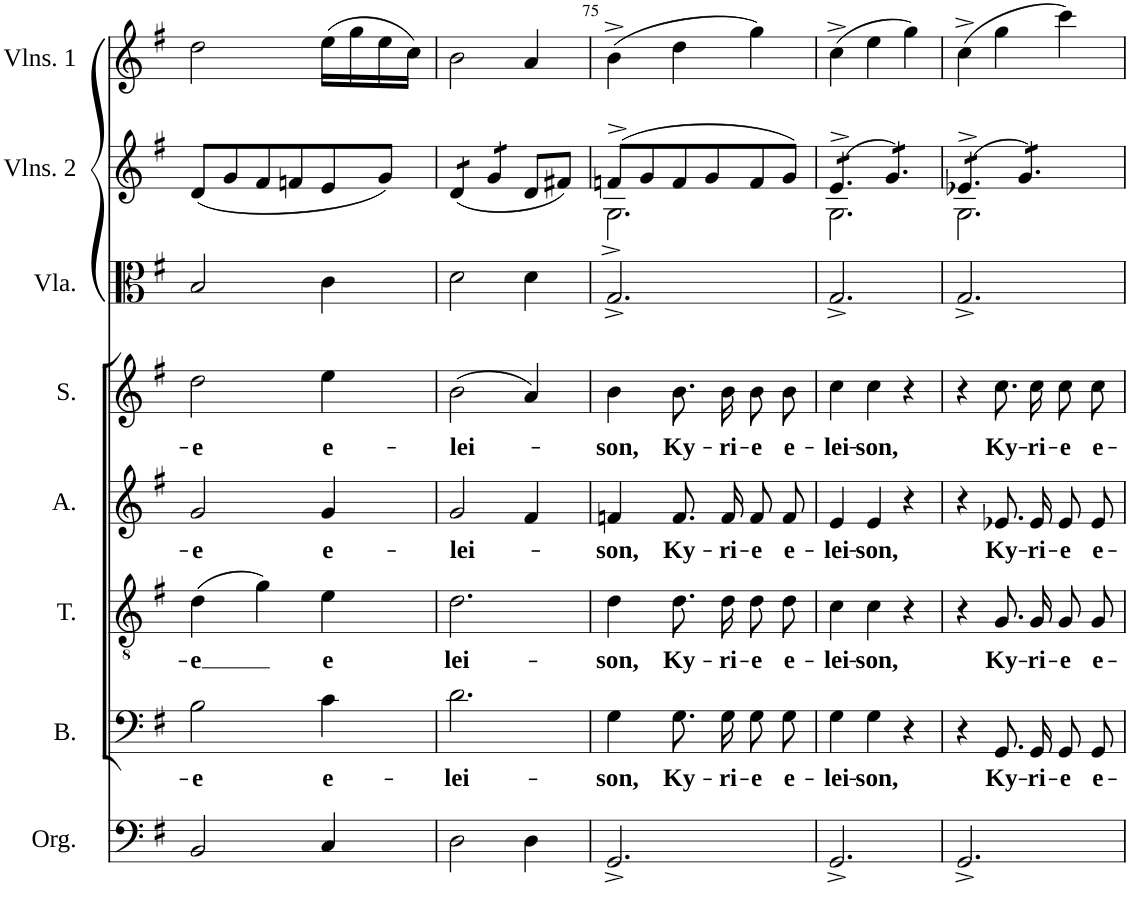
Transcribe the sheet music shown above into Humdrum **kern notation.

**kern	**kern	**text	**kern	**text	**kern	**text	**kern	**text	**kern	**kern	**kern
*part8	*part7	*part7	*part6	*part6	*part5	*part5	*part4	*part4	*part3	*part2	*part1
*staff8	*staff7	*staff7	*staff6	*staff6	*staff5	*staff5	*staff4	*staff4	*staff3	*staff2	*staff1
*I"Organ	*I"Bass	*	*I"Tenor	*	*I"Alto	*	*I"Soprano	*	*I"Viola	*I"Violins 2	*I"Violins 1
*I'Org.	*I'B.	*	*I'T.	*	*I'A.	*	*I'S.	*	*I'Vla.	*I'Vlns. 2	*I'Vlns. 1
!!LO:PB:g=z
*clefF4	*clefF4	*	*clefGv2	*	*clefG2	*	*clefG2	*	*clefC3	*clefG2	*clefG2
*k[f#]	*k[f#]	*	*k[f#]	*	*k[f#]	*	*k[f#]	*	*k[f#]	*k[f#]	*k[f#]
*M3/4	*M3/4	*	*M3/4	*	*M3/4	*	*M3/4	*	*M3/4	*M3/4	*M3/4
=73	=73	=73	=73	=73	=73	=73	=73	=73	=73	=73	=73
!	!	!LO:LY:b	!	!LO:LY:b	!	!LO:LY:b	!	!LO:LY:b	!	!	!
2BB/	2B\	-e	(4d\	-e	2g/	-e	2dd\	-e	2B/	(8d/L	2dd\
.	.	.	.	.	.	.	.	.	.	8g/	.
.	.	.	4g\)	.	.	.	.	.	.	8f#/	.
.	.	.	.	.	.	.	.	.	.	8fn/	.
!	!	!LO:LY:b	!	!LO:LY:b	!	!LO:LY:b	!	!LO:LY:b	!	!	!
4C/	4c\	e-	4e\	e	4g/	e-	4ee\	e-	4c\	8e/	(16ee\LL
.	.	.	.	.	.	.	.	.	.	.	16gg\
.	.	.	.	.	.	.	.	.	.	8g/J)	16ee\
.	.	.	.	.	.	.	.	.	.	.	16cc\JJ)
=74	=74	=74	=74	=74	=74	=74	=74	=74	=74	=74	=74
!	!	!LO:LY:b	!	!LO:LY:b	!	!LO:LY:b	!	!LO:LY:b	!	!	!
*	*	*	*	*	*	*	*	*	*	*tremolo	*
2D\	2.d\	-lei-	2.d\	-lei-	2g/	-lei-	(2b\	-lei-	2d\	(8d/L	2b\
.	.	.	.	.	.	.	.	.	.	(8d/J	.
.	.	.	.	.	.	.	.	.	.	8g/L	.
.	.	.	.	.	.	.	.	.	.	8g/J	.
*	*	*	*	*	*	*	*	*	*	*Xtremolo	*
4D\	.	.	.	.	4f#/	.	4a/)	.	4d\	8d/L	4a/
.	.	.	.	.	.	.	.	.	.	8f#X/J)	.
=75	=75	=75	=75	=75	=75	=75	=75	=75	=75	=75	=75
!	!	!LO:LY:b	!	!LO:LY:b	!	!LO:LY:b	!	!LO:LY:b	!	!	!
*	*	*	*	*	*	*	*	*	*	*^	*
2.GG^/	4G\	-son,	4d\	-son,	4fn/	-son,	4b\	-son,	2.G^/	(8fn^/L	2.G^\	(4b^\
.	.	.	.	.	.	.	.	.	.	8g/	.	.
!	!	!LO:LY:b	!	!LO:LY:b	!	!LO:LY:b	!	!LO:LY:b	!	!	!	!
.	8.G\L	Ky-	8.d\L	Ky-	8.f/L	Ky-	8.b\L	Ky-	.	8f/	.	4dd\
.	.	.	.	.	.	.	.	.	.	8g/	.	.
!	!	!LO:LY:b	!	!LO:LY:b	!	!LO:LY:b	!	!LO:LY:b	!	!	!	!
.	16G\Jk	-ri-	16d\Jk	-ri-	16f/Jk	-ri-	16b\Jk	-ri-	.	.	.	.
!	!	!LO:LY:b	!	!LO:LY:b	!	!LO:LY:b	!	!LO:LY:b	!	!	!	!
.	8G\L	-e	8d\L	-e	8f/L	-e	8b\L	-e	.	8f/	.	4gg\)
!	!	!LO:LY:b	!	!LO:LY:b	!	!LO:LY:b	!	!LO:LY:b	!	!	!	!
.	8G\J	e-	8d\J	e-	8f/J	e-	8b\J	e-	.	8g/J)	.	.
=76	=76	=76	=76	=76	=76	=76	=76	=76	=76	=76	=76	=76
!	!	!LO:LY:b	!	!LO:LY:b	!	!LO:LY:b	!	!LO:LY:b	!	!	!	!
*	*	*	*	*	*	*	*	*	*	*tremolo	*	*
2.GG^/	4G\	-lei-	4c\	-lei-	4e/	-lei-	4cc\	-lei-	2.G^/	(8e^/L	2.G\	(4cc^\
.	.	.	.	.	.	.	.	.	.	(8e^/	.	.
!	!	!LO:LY:b	!	!LO:LY:b	!	!LO:LY:b	!	!LO:LY:b	!	!	!	!
.	4G\	-son,	4c\	-son,	4e/	-son,	4cc\	-son,	.	(8e^/J	.	4ee\
.	.	.	.	.	.	.	.	.	.	8g/)L	.	.
.	4r	.	4r	.	4r	.	4r	.	.	8g/)	.	4gg\)
.	.	.	.	.	.	.	.	.	.	8g/)J	.	.
=77	=77	=77	=77	=77	=77	=77	=77	=77	=77	=77	=77	=77
2.GG^/	4r	.	4r	.	4r	.	4r	.	2.G^/	(8e-X^/L	2.G\	(4cc^\
.	.	.	.	.	.	.	.	.	.	(8e-X^/	.	.
!	!	!LO:LY:b	!	!LO:LY:b	!	!LO:LY:b	!	!LO:LY:b	!	!	!	!
.	8.GG/L	Ky-	8.G/L	Ky-	8.e-X/L	Ky-	8.cc\L	Ky-	.	(8e-X^/J	.	4gg\
.	.	.	.	.	.	.	.	.	.	8g/)L	.	.
!	!	!LO:LY:b	!	!LO:LY:b	!	!LO:LY:b	!	!LO:LY:b	!	!	!	!
.	16GG/Jk	-ri-	16G/Jk	-ri-	16e-/Jk	-ri-	16cc\Jk	-ri-	.	.	.	.
!	!	!LO:LY:b	!	!LO:LY:b	!	!LO:LY:b	!	!LO:LY:b	!	!	!	!
.	8GG/L	-e	8G/L	-e	8e-/L	-e	8cc\L	-e	.	8g/)	.	4ccc\)
!	!	!LO:LY:b	!	!LO:LY:b	!	!LO:LY:b	!	!LO:LY:b	!	!	!	!
.	8GG/J	e-	8G/J	e-	8e-/J	e-	8cc\J	e-	.	8g/)J	.	.
*	*	*	*	*	*	*	*	*	*	*Xtremolo	*	*
*	*	*	*	*	*	*	*	*	*	*v	*v	*
=	=	=	=	=	=	=	=	=	=	=	=
*-	*-	*-	*-	*-	*-	*-	*-	*-	*-	*-	*-
